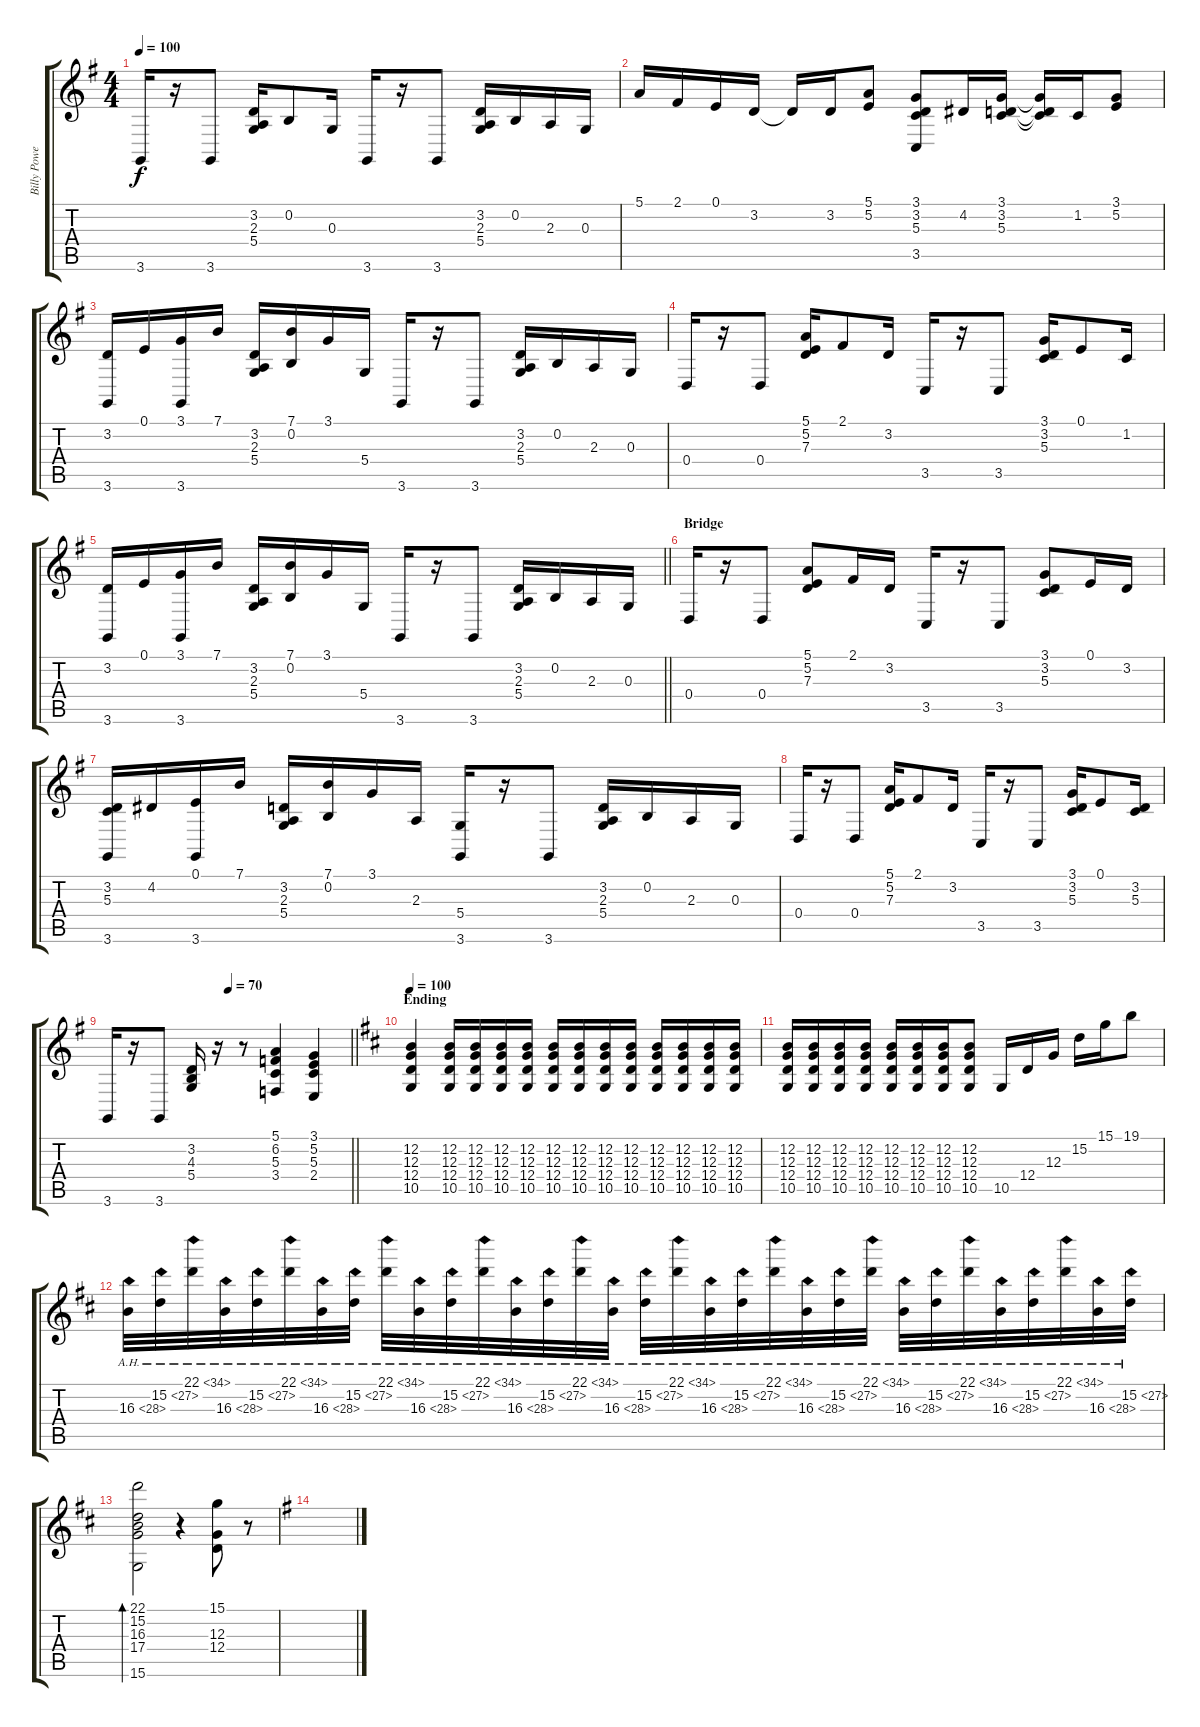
\track ("Billy Powell" "Billy Powe") {instrument acousticgrandpiano}
\staff {score tabs}
\tuning (E4 B3 G3 D3 A2 E2) {hide}
\ts (4 4)
\tempo 100
\clef g2
\ks g
3.6.16{dy f} r.16 3.6.8 (3.2 2.3 5.4).16 0.2.8 0.3.16 3.6.16 r.16 3.6.8 (3.2 2.3 5.4).16 0.2.16 2.3.16 0.3.16 |
5.1.16 2.1.16 0.1.16 3.2.16 3.2{t}.16 3.2.16 (5.1 5.2).8 (3.1 3.2 5.3 3.5).8 4.2.16 (3.1 3.2 5.3).16 (3.1{t} 3.2{t} 5.3{t}).16 1.2.16 (3.1 5.2).8 |
(3.2 3.6).16 0.1.16 (3.1 3.6).16 7.1.16 (3.2 2.3 5.4).16 (7.1 0.2).16 3.1.16 5.4.16 3.6.16 r.16 3.6.8 (3.2 2.3 5.4).16 0.2.16 2.3.16 0.3.16 |
0.4.16 r.16 0.4.8 (5.1 5.2 7.3).16 2.1.8 3.2.16 3.5.16 r.16 3.5.8 (3.1 3.2 5.3).16 0.1.8 1.2.16 |
\barLineRight lightlight
(3.2 3.6).16 0.1.16 (3.1 3.6).16 7.1.16 (3.2 2.3 5.4).16 (7.1 0.2).16 3.1.16 5.4.16 3.6.16 r.16 3.6.8 (3.2 2.3 5.4).16 0.2.16 2.3.16 0.3.16 |
\section ("" "Bridge")
0.4.16 r.16 0.4.8 (5.1 5.2 7.3).8 2.1.16 3.2.16 3.5.16 r.16 3.5.8 (3.1 3.2 5.3).8 0.1.16 3.2.16 |
(3.2 5.3 3.6).16 4.2.16 (0.1 3.6).16 7.1.16 (3.2 2.3 5.4).16 (7.1 0.2).16 3.1.16 2.3.16 (5.4 3.6).16 r.16 3.6.8 (3.2 2.3 5.4).16 0.2.16 2.3.16 0.3.16 |
0.4.16 r.16 0.4.8 (5.1 5.2 7.3).16 2.1.8 3.2.16 3.5.16 r.16 3.5.8 (3.1 3.2 5.3).16 0.1.8 (3.2 5.3).16 |
\tempo (70 0.5)
\barLineRight lightlight
3.6.16 r.16 3.6.8 (3.2 4.3 5.4).16 r.16 r.8 (5.1 6.2 5.3 3.4).4 (3.1 5.2 5.3 2.4).4 |
\section ("" "Ending")
\tempo 100
\ks d
(12.2 12.3 12.4 10.5).4 (12.2 12.3 12.4 10.5).16 (12.2 12.3 12.4 10.5).16 (12.2 12.3 12.4 10.5).16 (12.2 12.3 12.4 10.5).16 (12.2 12.3 12.4 10.5).16 (12.2 12.3 12.4 10.5).16 (12.2 12.3 12.4 10.5).16 (12.2 12.3 12.4 10.5).16 (12.2 12.3 12.4 10.5).16 (12.2 12.3 12.4 10.5).16 (12.2 12.3 12.4 10.5).16 (12.2 12.3 12.4 10.5).16 |
(12.2 12.3 12.4 10.5).16 (12.2 12.3 12.4 10.5).16 (12.2 12.3 12.4 10.5).16 (12.2 12.3 12.4 10.5).16 (12.2 12.3 12.4 10.5).16 (12.2 12.3 12.4 10.5).16 (12.2 12.3 12.4 10.5).16 (12.2 12.3 12.4 10.5).8 10.5.16 12.4.16 12.3.16 15.2.16 15.1.16 19.1.8 |
16.3{ah 12}.32{volume 13} 15.2{ah 12}.32 22.1{ah 12}.32 16.3{ah 12}.32 15.2{ah 12}.32 22.1{ah 12}.32 16.3{ah 12}.32 15.2{ah 12}.32 22.1{ah 12}.32 16.3{ah 12}.32 15.2{ah 12}.32 22.1{ah 12}.32 16.3{ah 12}.32 15.2{ah 12}.32 22.1{ah 12}.32 16.3{ah 12}.32 15.2{ah 12}.32 22.1{ah 12}.32 16.3{ah 12}.32 15.2{ah 12}.32 22.1{ah 12}.32 16.3{ah 12}.32 15.2{ah 12}.32 22.1{ah 12}.32 16.3{ah 12}.32 15.2{ah 12}.32 22.1{ah 12}.32 16.3{ah 12}.32 15.2{ah 12}.32 22.1{ah 12}.32 16.3{ah 12}.32 15.2{ah 12}.32 |
(22.1 15.2 16.3 17.4 15.6).2{bd 60} r.4 (15.1 12.3 12.4).8 r.8 |
\ks g
